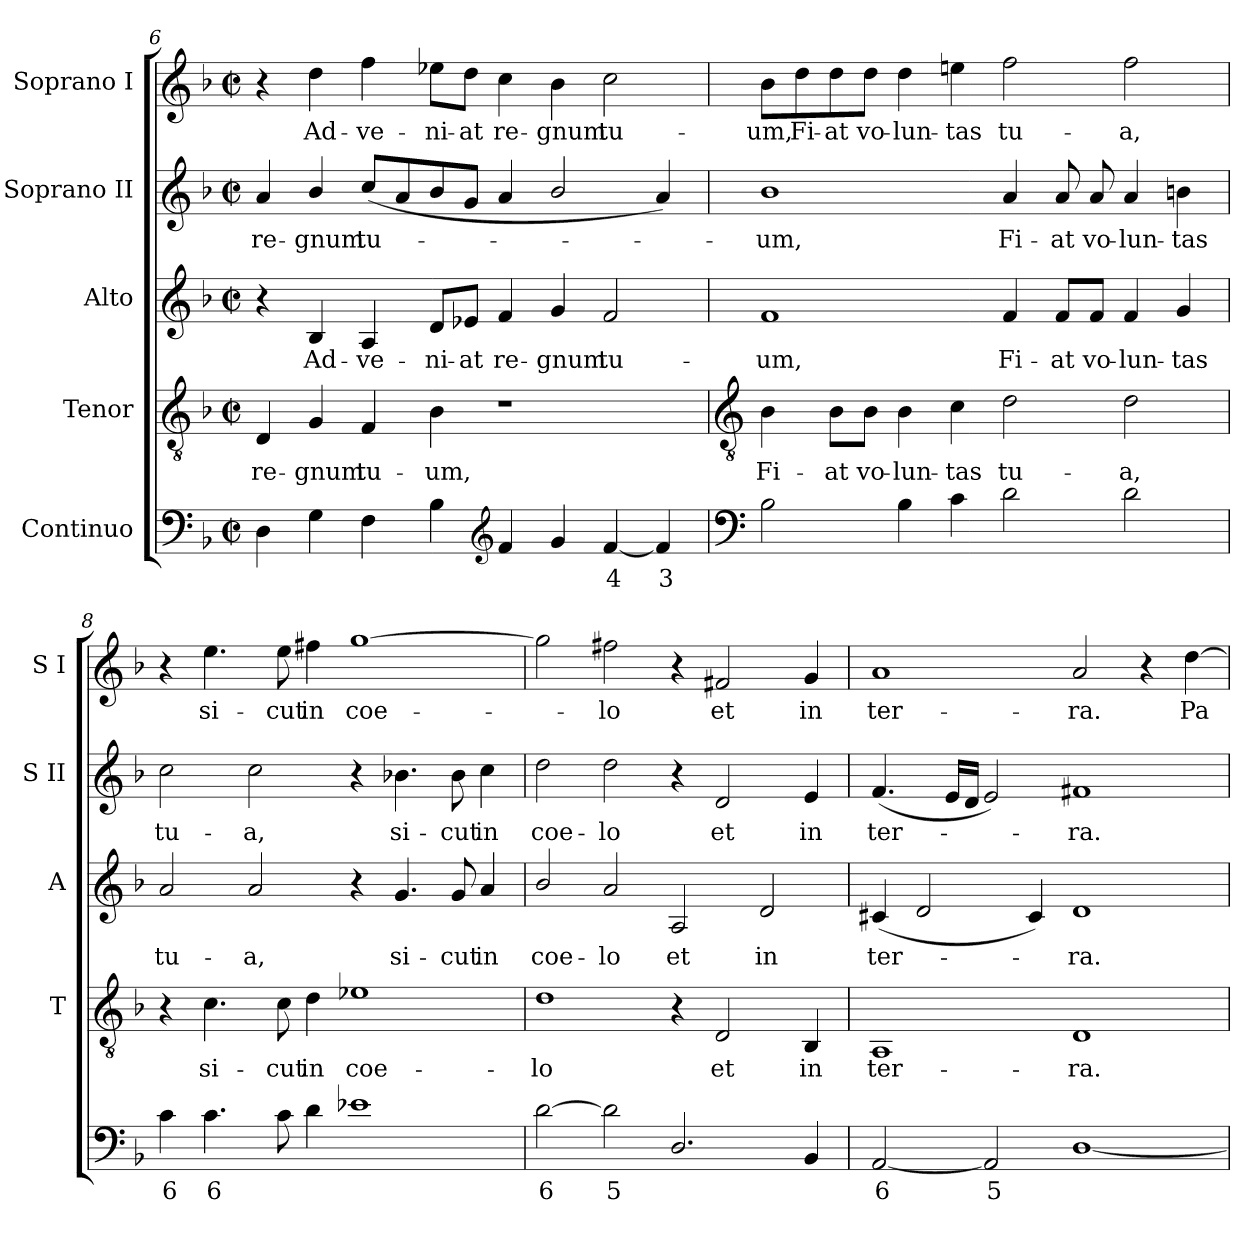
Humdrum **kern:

**kern	**text	**kern	**text	**kern	**text	**kern	**text	**kern	**text
*part5	*part5	*part4	*part4	*part3	*part3	*part2	*part2	*part1	*part1
*staff5	*staff5	*staff4	*staff4	*staff3	*staff3	*staff2	*staff2	*staff1	*staff1
*I"Continuo	*	*I"Tenor	*	*I"Alto	*	*I"Soprano II	*	*I"Soprano I	*
*	*	*I'T	*	*I'A	*	*I'S II	*	*I'S I	*
*clefF4	*	*clefGv2	*	*clefG2	*	*clefG2	*	*clefG2	*
*k[b-]	*	*k[b-]	*	*k[b-]	*	*k[b-]	*	*k[b-]	*
*F:	*	*F:	*	*F:	*	*F:	*	*F:	*
*M4/2	*	*M4/2	*	*M4/2	*	*M4/2	*	*M4/2	*
*met(c|)	*	*met(c|)	*	*met(c|)	*	*met(c|)	*	*met(c|)	*
=6	=6	=6	=6	=6	=6	=6	=6	=6	=6
!	!	!	!LO:LY:b	!	!	!	!LO:LY:b	!	!
4D	.	4D	re-	4r	.	4a	re-	4r	.
!	!	!	!LO:LY:b	!	!LO:LY:b	!	!LO:LY:b	!	!LO:LY:b
4G	.	4G	-gnum	4B-	Ad-	4b-/	-gnum	4dd	Ad-
!	!	!	!LO:LY:b	!	!LO:LY:b	!	!LO:LY:b	!	!LO:LY:b
4F	.	4F	tu-	4A	-ve-	(<8ccL	tu-	4ff	-ve-
.	.	.	.	.	.	8a	.	.	.
!	!	!	!LO:LY:b	!	!LO:LY:b	!	!	!	!LO:LY:b
4B-	.	4B-	-um,	8d/L	-ni-	8b-	.	8ee-X\L	-ni-
!	!	!	!	!	!LO:LY:b	!	!	!	!LO:LY:b
.	.	.	.	8e-X/J	-at	8gJ	.	8dd\J	-at
*clefG2	*	*	*	*	*	*	*	*	*
!	!	!	!	!	!LO:LY:b	!	!	!	!LO:LY:b
4f	.	1r	.	4f	re-	4a	.	4cc	re-
!	!	!	!	!	!LO:LY:b	!	!	!	!LO:LY:b
4g	.	.	.	4g	-gnum	2b-/	.	4b-	-gnum
!	!LO:LY:b	!	!	!	!LO:LY:b	!	!	!	!LO:LY:b
[4f	4	.	.	2f	tu-	.	.	2cc	tu-
!	!LO:LY:b	!	!	!	!	!	!	!	!
4f]	3	.	.	.	.	4a)	.	.	.
!!LO:LB:g=z
=7	=7	=7	=7	=7	=7	=7	=7	=7	=7
*clefF4	*	*clefGv2	*	*	*	*	*	*	*
!	!	!	!LO:LY:b	!	!LO:LY:b	!	!LO:LY:b	!	!LO:LY:b
2B-	.	4B-	Fi-	1f	-um,	1b-	um,	8b-\L	-um,
!	!	!	!	!	!	!	!	!	!LO:LY:b
.	.	.	.	.	.	.	.	8dd\	Fi-
!	!	!	!LO:LY:b	!	!	!	!	!	!LO:LY:b
.	.	8B-\L	-at	.	.	.	.	8dd\	-at
!	!	!	!LO:LY:b	!	!	!	!	!	!LO:LY:b
.	.	8B-\J	vo-	.	.	.	.	8dd\J	vo-
!	!	!	!LO:LY:b	!	!	!	!	!	!LO:LY:b
4B-	.	4B-	-lun-	.	.	.	.	4dd	-lun-
!	!	!	!LO:LY:b	!	!	!	!	!	!LO:LY:b
4c	.	4c	-tas	.	.	.	.	4een	-tas
!	!	!	!LO:LY:b	!	!LO:LY:b	!	!LO:LY:b	!	!LO:LY:b
2d	.	2d	tu-	4f	Fi-	4a	Fi-	2ff	tu-
!	!	!	!	!	!LO:LY:b	!	!LO:LY:b	!	!
.	.	.	.	8f/L	-at	8a	-at	.	.
!	!	!	!	!	!LO:LY:b	!	!LO:LY:b	!	!
.	.	.	.	8f/J	vo-	8a	vo-	.	.
!	!	!	!LO:LY:b	!	!LO:LY:b	!	!LO:LY:b	!	!LO:LY:b
2d	.	2d	-a,	4f	-lun-	4a	-lun-	2ff	-a,
!	!	!	!	!	!LO:LY:b	!	!LO:LY:b	!	!
.	.	.	.	4g	-tas	4bn	-tas	.	.
=8	=8	=8	=8	=8	=8	=8	=8	=8	=8
!	!LO:LY:b	!	!	!	!LO:LY:b	!	!LO:LY:b	!	!
4c	6	4r	.	2a	tu-	2cc	tu-	4r	.
!	!LO:LY:b	!	!LO:LY:b	!	!	!	!	!	!LO:LY:b
4.c	6	4.c	si-	.	.	.	.	4.ee	si-
!	!	!	!	!	!LO:LY:b	!	!LO:LY:b	!	!
.	.	.	.	2a	-a,	2cc	-a,	.	.
!	!	!	!LO:LY:b	!	!	!	!	!	!LO:LY:b
8c	.	8c	-cut	.	.	.	.	8ee	-cut
!	!	!	!LO:LY:b	!	!	!	!	!	!LO:LY:b
4d	.	4d	in	.	.	.	.	4ff#X	in
!	!	!	!LO:LY:b	!	!	!	!	!	!LO:LY:b
1e-X	.	1e-X	coe-	4r	.	4r	.	[1gg	coe-
!	!	!	!	!	!LO:LY:b	!	!LO:LY:b	!	!
.	.	.	.	4.g	si-	4.b-X	si-	.	.
!	!	!	!	!	!LO:LY:b	!	!LO:LY:b	!	!
.	.	.	.	8g	-cut	8b-	-cut	.	.
!	!	!	!	!	!LO:LY:b	!	!LO:LY:b	!	!
.	.	.	.	4a	in	4cc	in	.	.
=9	=9	=9	=9	=9	=9	=9	=9	=9	=9
!	!LO:LY:b	!	!LO:LY:b	!	!LO:LY:b	!	!LO:LY:b	!	!
[2d	6	1d	-lo	2b-/	coe-	2dd	coe-	2gg]	.
!	!LO:LY:b	!	!	!	!LO:LY:b	!	!LO:LY:b	!	!LO:LY:b
2d]	5	.	.	2a	-lo	2dd	-lo	2ff#X	lo
!	!	!	!	!	!LO:LY:b	!	!	!	!
2.D/	.	4r	.	2A	et	4r	.	4r	.
!	!	!	!LO:LY:b	!	!	!	!LO:LY:b	!	!LO:LY:b
.	.	2D	et	.	.	2d	et	2f#X	et
!	!	!	!	!	!LO:LY:b	!	!	!	!
.	.	.	.	2d	in	.	.	.	.
!	!	!	!LO:LY:b	!	!	!	!LO:LY:b	!	!LO:LY:b
4BB-	.	4BB-	in	.	.	4e	in	4g	in
=10	=10	=10	=10	=10	=10	=10	=10	=10	=10
!	!LO:LY:b	!	!LO:LY:b	!	!LO:LY:b	!	!LO:LY:b	!	!LO:LY:b
[2AA	6	1AA	ter-	(<4c#X	ter-	(<4.f	ter-	1a	ter-
.	.	.	.	2d	.	.	.	.	.
.	.	.	.	.	.	16eLL	.	.	.
.	.	.	.	.	.	16dJJ	.	.	.
!	!LO:LY:b	!	!	!	!	!	!	!	!
2AA]	5	.	.	.	.	2e)	.	.	.
.	.	.	.	4c#)	.	.	.	.	.
!	!	!	!LO:LY:b	!	!LO:LY:b	!	!LO:LY:b	!	!LO:LY:b
[1D/	.	1D	-ra.	1d	ra.	1f#X	ra.	2a	-ra.
.	.	.	.	.	.	.	.	4r	.
!	!	!	!	!	!	!	!	!	!LO:LY:b
.	.	.	.	.	.	.	.	[4dd	Pa-
=	=	=	=	=	=	=	=	=	=
*-	*-	*-	*-	*-	*-	*-	*-	*-	*-
